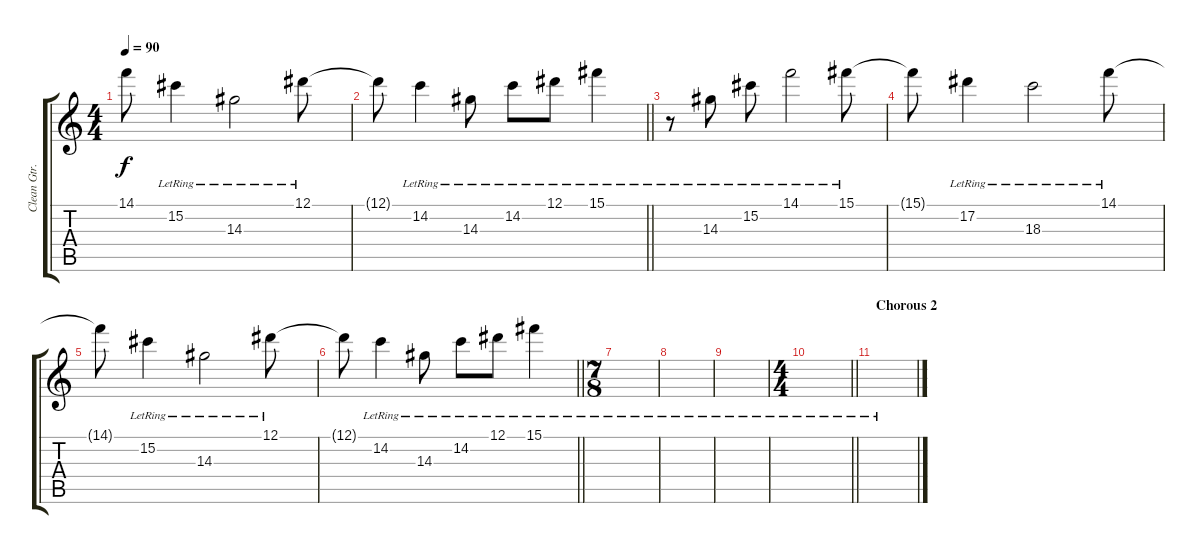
\track ("Clean Gtr. 2" "Clean Gtr.") {instrument electricguitarclean}
\staff {score tabs}
\tuning (Eb4 Bb3 Gb3 Db3 Ab2 Db2) {hide}
\ts (4 4)
\tempo 90
\clef g2
\ks c
14.1{t}.8{dy f} 15.2{lr}.4 14.3{lr}.2 12.1{lr}.8 |
\barLineRight lightlight
12.1{t}.8 14.2{lr}.4 14.3{lr}.8 14.2{lr}.8 12.1{lr}.8 15.1{lr}.4 |
r.8 14.3{lr}.8 15.2{lr}.8 14.1{lr}.2 15.1{lr}.8 |
15.1{t}.8 17.2{lr}.4 18.3{lr}.2 14.1{lr}.8 |
14.1{t}.8 15.2{lr}.4 14.3{lr}.2 12.1{lr}.8 |
\barLineRight lightlight
12.1{t}.8 14.2{lr}.4 14.3{lr}.8 14.2{lr}.8 12.1{lr}.8 15.1{lr}.4 |
\ts (7 8)
\section ("" "")
|
|
|
\ts (4 4)
\barLineRight lightlight
|
\section ("" "Chorous 2")
